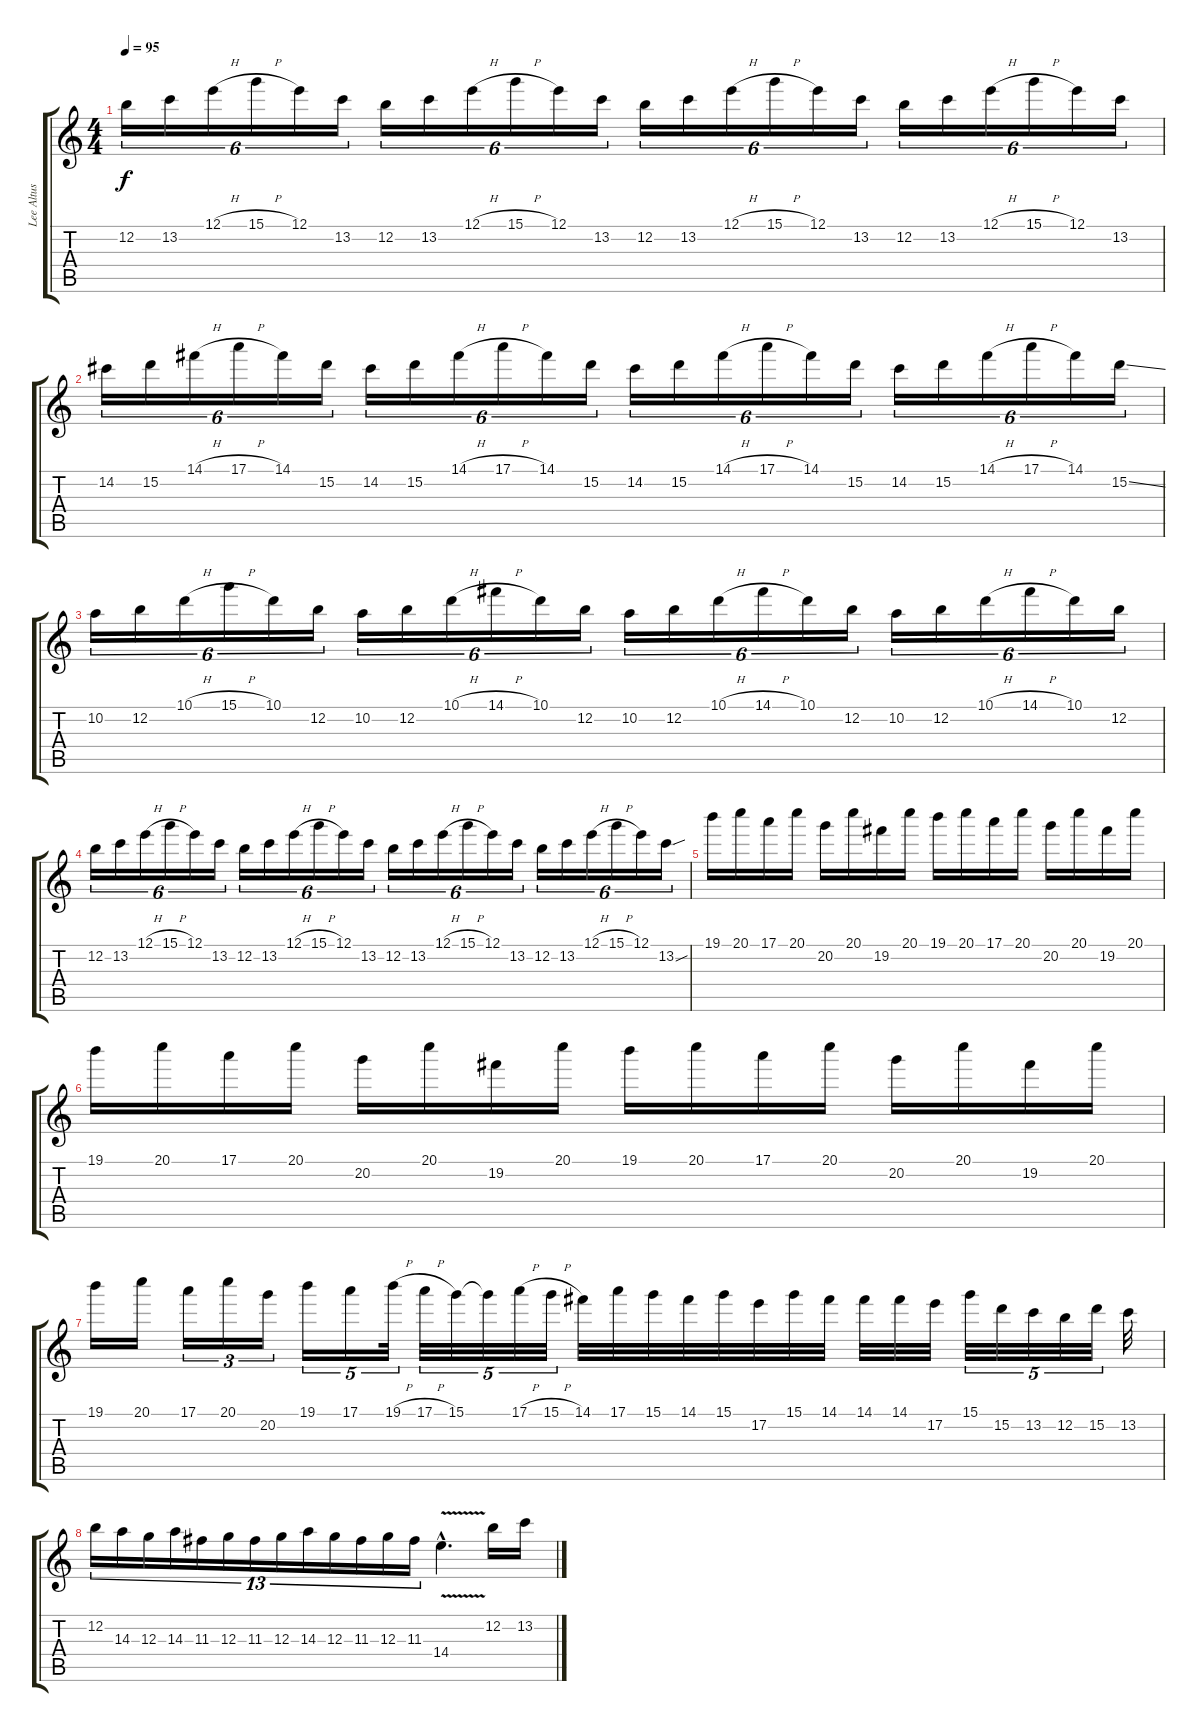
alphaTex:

\track ("Lee Altus" "Lee Altus") {instrument distortionguitar}
\staff {score tabs}
\tuning (E4 B3 G3 D3 A2 E2) {hide}
\ts (4 4)
\tempo 95
\clef g2
\ks c
12.2.16{tu (6 4) dy f} 13.2.16{tu (6 4)} 12.1{h}.16{tu (6 4)} 15.1{h}.16{tu (6 4)} 12.1.16{tu (6 4)} 13.2.16{tu (6 4)} 12.2.16{tu (6 4)} 13.2.16{tu (6 4)} 12.1{h}.16{tu (6 4)} 15.1{h}.16{tu (6 4)} 12.1.16{tu (6 4)} 13.2.16{tu (6 4)} 12.2.16{tu (6 4)} 13.2.16{tu (6 4)} 12.1{h}.16{tu (6 4)} 15.1{h}.16{tu (6 4)} 12.1.16{tu (6 4)} 13.2.16{tu (6 4)} 12.2.16{tu (6 4)} 13.2.16{tu (6 4)} 12.1{h}.16{tu (6 4)} 15.1{h}.16{tu (6 4)} 12.1.16{tu (6 4)} 13.2.16{tu (6 4)} |
14.2.16{tu (6 4)} 15.2.16{tu (6 4)} 14.1{h}.16{tu (6 4)} 17.1{h}.16{tu (6 4)} 14.1.16{tu (6 4)} 15.2.16{tu (6 4)} 14.2.16{tu (6 4)} 15.2.16{tu (6 4)} 14.1{h}.16{tu (6 4)} 17.1{h}.16{tu (6 4)} 14.1.16{tu (6 4)} 15.2.16{tu (6 4)} 14.2.16{tu (6 4)} 15.2.16{tu (6 4)} 14.1{h}.16{tu (6 4)} 17.1{h}.16{tu (6 4)} 14.1.16{tu (6 4)} 15.2.16{tu (6 4)} 14.2.16{tu (6 4)} 15.2.16{tu (6 4)} 14.1{h}.16{tu (6 4)} 17.1{h}.16{tu (6 4)} 14.1.16{tu (6 4)} 15.2{ss}.16{tu (6 4)} |
10.2.16{tu (6 4)} 12.2.16{tu (6 4)} 10.1{h}.16{tu (6 4)} 15.1{h}.16{tu (6 4)} 10.1.16{tu (6 4)} 12.2.16{tu (6 4)} 10.2.16{tu (6 4)} 12.2.16{tu (6 4)} 10.1{h}.16{tu (6 4)} 14.1{h}.16{tu (6 4)} 10.1.16{tu (6 4)} 12.2.16{tu (6 4)} 10.2.16{tu (6 4)} 12.2.16{tu (6 4)} 10.1{h}.16{tu (6 4)} 14.1{h}.16{tu (6 4)} 10.1.16{tu (6 4)} 12.2.16{tu (6 4)} 10.2.16{tu (6 4)} 12.2.16{tu (6 4)} 10.1{h}.16{tu (6 4)} 14.1{h}.16{tu (6 4)} 10.1.16{tu (6 4)} 12.2.16{tu (6 4)} |
12.2.16{tu (6 4)} 13.2.16{tu (6 4)} 12.1{h}.16{tu (6 4)} 15.1{h}.16{tu (6 4)} 12.1.16{tu (6 4)} 13.2.16{tu (6 4)} 12.2.16{tu (6 4)} 13.2.16{tu (6 4)} 12.1{h}.16{tu (6 4)} 15.1{h}.16{tu (6 4)} 12.1.16{tu (6 4)} 13.2.16{tu (6 4)} 12.2.16{tu (6 4)} 13.2.16{tu (6 4)} 12.1{h}.16{tu (6 4)} 15.1{h}.16{tu (6 4)} 12.1.16{tu (6 4)} 13.2.16{tu (6 4)} 12.2.16{tu (6 4)} 13.2.16{tu (6 4)} 12.1{h}.16{tu (6 4)} 15.1{h}.16{tu (6 4)} 12.1.16{tu (6 4)} 13.2{sou}.16{tu (6 4)} |
19.1.16 20.1.16 17.1.16 20.1.16 20.2.16 20.1.16 19.2.16 20.1.16 19.1.16 20.1.16 17.1.16 20.1.16 20.2.16 20.1.16 19.2.16 20.1.16 |
19.1.16 20.1.16 17.1.16 20.1.16 20.2.16 20.1.16 19.2.16 20.1.16 19.1.16 20.1.16 17.1.16 20.1.16 20.2.16 20.1.16 19.2.16 20.1.16 |
19.1.16 20.1.16 17.1.16{tu (3 2)} 20.1.16{tu (3 2)} 20.2.16{tu (3 2)} 19.1.16{tu (5 4)} 17.1.16{tu (5 4)} 19.1{h}.32{tu (5 4)} 17.1{h}.32{tu (5 4)} 15.1.32{tu (5 4)} 15.1{t}.32{tu (5 4)} 17.1{h}.32{tu (5 4)} 15.1{h}.32{tu (5 4)} 14.1.32 17.1.32 15.1.32 14.1.32 15.1.32 17.2.32 15.1.32 14.1.32 14.1.32 14.1.32 17.2.32 15.1.32{tu (5 4)} 15.2.32{tu (5 4)} 13.2.32{tu (5 4)} 12.2.32{tu (5 4)} 15.2.32{tu (5 4)} 13.2.32 |
12.2.16{tu (13 8)} 14.3.16{tu (13 8)} 12.3.16{tu (13 8)} 14.3.16{tu (13 8)} 11.3.16{tu (13 8)} 12.3.16{tu (13 8)} 11.3.16{tu (13 8)} 12.3.16{tu (13 8)} 14.3.16{tu (13 8)} 12.3.16{tu (13 8)} 11.3.16{tu (13 8)} 12.3.16{tu (13 8)} 11.3.16{tu (13 8)} 14.4{v hac}.4{d} 12.2.16 13.2.16
